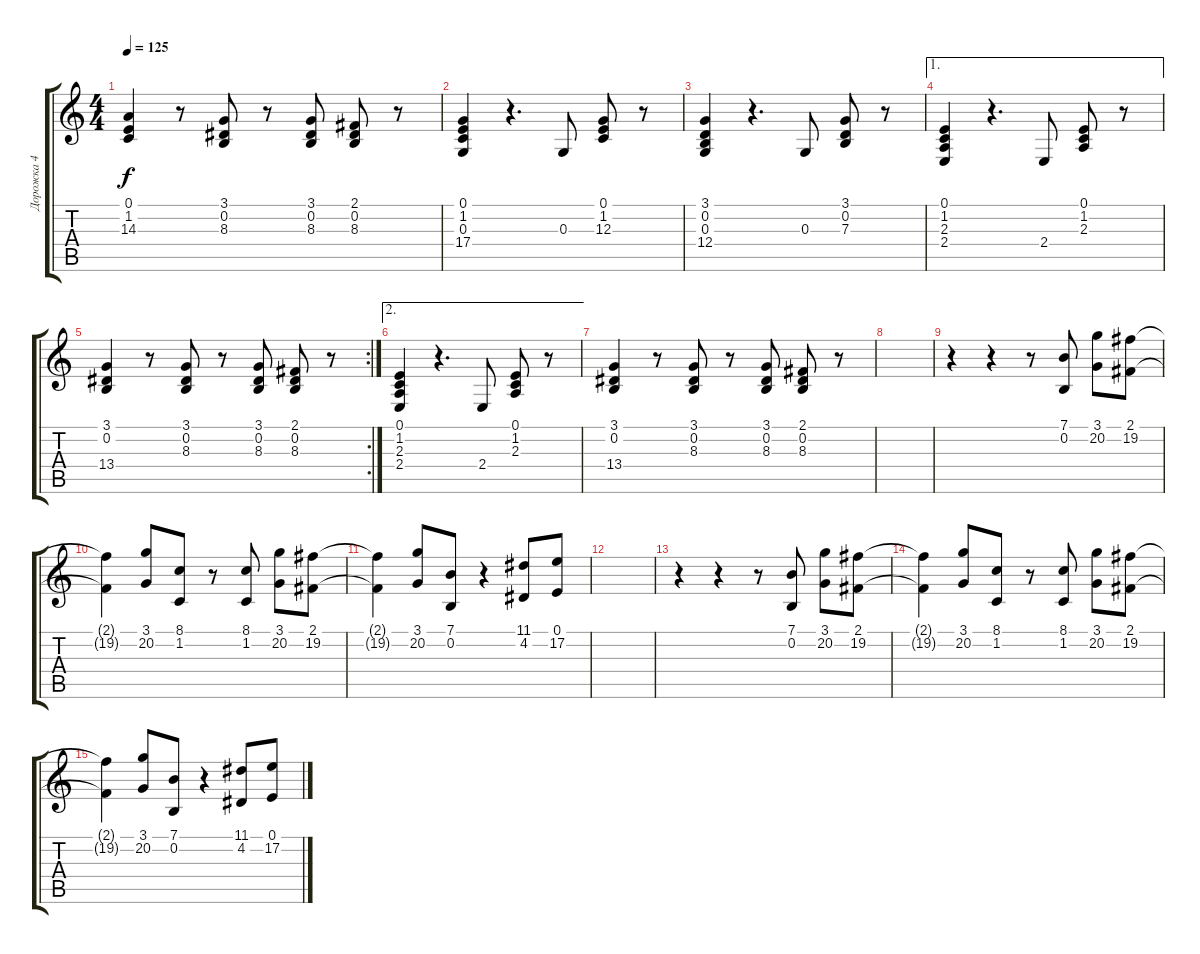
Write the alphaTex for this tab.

\track ("Дорожка 4" "Дорожка 4") {instrument fx5brightness}
\staff {score tabs}
\tuning (E4 B3 G3 D3 A2 E2) {hide}
\ts (4 4)
\tempo 125
\clef g2
\ks c
(0.1 1.2 14.3).4{dy f} r.8 (3.1 0.2 8.3).8 r.8 (3.1 0.2 8.3).8 (2.1 0.2 8.3).8 r.8 |
(0.1 1.2 0.3 17.4).4 r.4{d} 0.3.8 (0.1 1.2 12.3).8 r.8 |
(3.1 0.2 0.3 12.4).4 r.4{d} 0.3.8 (3.1 0.2 7.3).8 r.8 |
\ae 1
(0.1 1.2 2.3 2.4).4 r.4{d} 2.4.8 (0.1 1.2 2.3).8 r.8 |
\rc 2
(3.1 0.2 13.4).4 r.8 (3.1 0.2 8.3).8 r.8 (3.1 0.2 8.3).8 (2.1 0.2 8.3).8 r.8 |
\ae 2
(0.1 1.2 2.3 2.4).4 r.4{d} 2.4.8 (0.1 1.2 2.3).8 r.8 |
(3.1 0.2 13.4).4 r.8 (3.1 0.2 8.3).8 r.8 (3.1 0.2 8.3).8 (2.1 0.2 8.3).8 r.8 |
|
r.4 r.4 r.8 (7.1 0.2).8 (3.1 20.2).8 (2.1 19.2).8 |
(2.1{t} 19.2{t}).4 (3.1 20.2).8 (8.1 1.2).8 r.8 (8.1 1.2).8 (3.1 20.2).8 (2.1 19.2).8 |
(2.1{t} 19.2{t}).4 (3.1 20.2).8 (7.1 0.2).8 r.4 (11.1 4.2).8 (0.1 17.2).8 |
|
r.4 r.4 r.8 (7.1 0.2).8 (3.1 20.2).8 (2.1 19.2).8 |
(2.1{t} 19.2{t}).4 (3.1 20.2).8 (8.1 1.2).8 r.8 (8.1 1.2).8 (3.1 20.2).8 (2.1 19.2).8 |
(2.1{t} 19.2{t}).4 (3.1 20.2).8 (7.1 0.2).8 r.4 (11.1 4.2).8 (0.1 17.2).8
